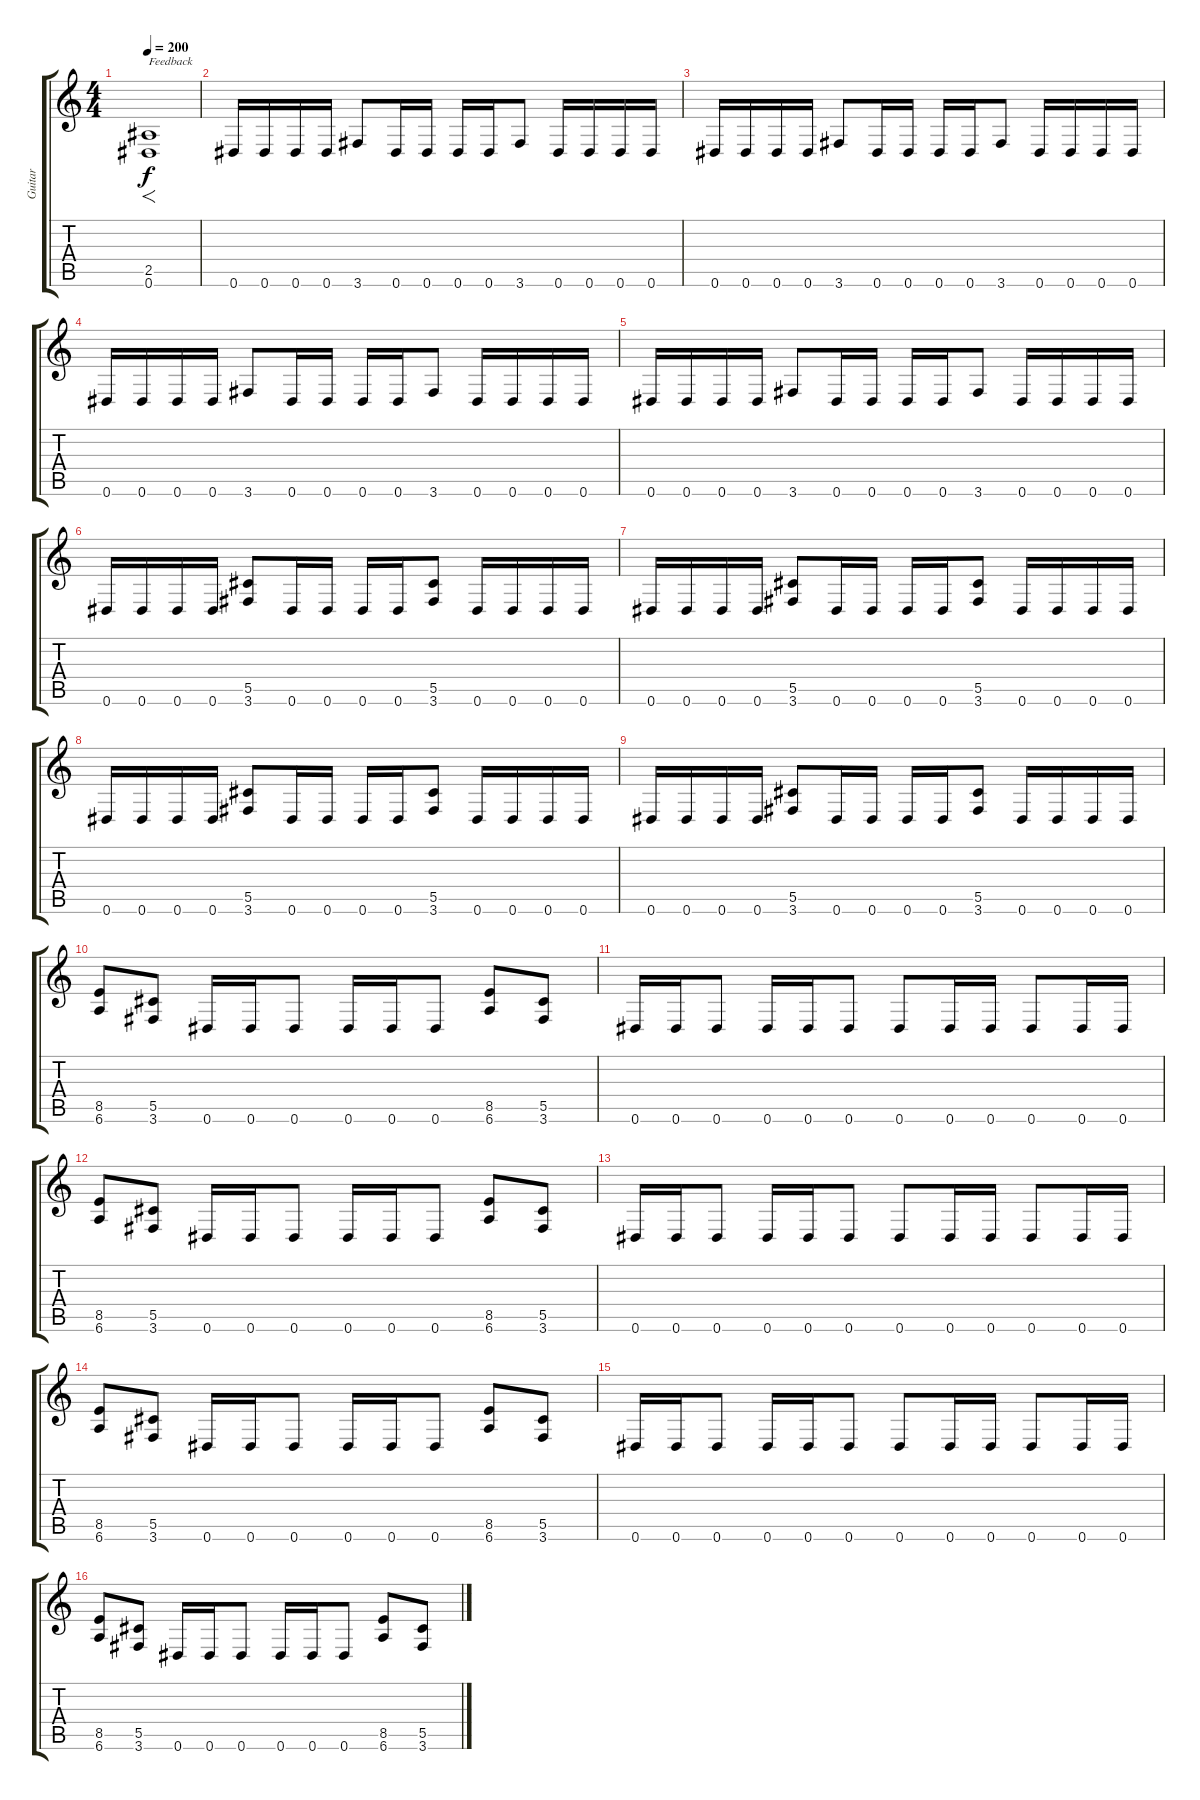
\track ("Guitar" "Guitar") {instrument distortionguitar}
\staff {score tabs}
\tuning (Eb4 Bb3 Gb3 Db3 Ab2 Eb2) {hide}
\ts (4 4)
\tempo 200
\clef g2
\ks c
(2.5 0.6).1{f txt "Feedback" dy f instrument distortionguitar} |
0.6.16 0.6.16 0.6.16 0.6.16 3.6.8 0.6.16 0.6.16 0.6.16 0.6.16 3.6.8 0.6.16 0.6.16 0.6.16 0.6.16 |
0.6.16 0.6.16 0.6.16 0.6.16 3.6.8 0.6.16 0.6.16 0.6.16 0.6.16 3.6.8 0.6.16 0.6.16 0.6.16 0.6.16 |
0.6.16 0.6.16 0.6.16 0.6.16 3.6.8 0.6.16 0.6.16 0.6.16 0.6.16 3.6.8 0.6.16 0.6.16 0.6.16 0.6.16 |
0.6.16 0.6.16 0.6.16 0.6.16 3.6.8 0.6.16 0.6.16 0.6.16 0.6.16 3.6.8 0.6.16 0.6.16 0.6.16 0.6.16 |
0.6.16 0.6.16 0.6.16 0.6.16 (5.5 3.6).8 0.6.16 0.6.16 0.6.16 0.6.16 (5.5 3.6).8 0.6.16 0.6.16 0.6.16 0.6.16 |
0.6.16 0.6.16 0.6.16 0.6.16 (5.5 3.6).8 0.6.16 0.6.16 0.6.16 0.6.16 (5.5 3.6).8 0.6.16 0.6.16 0.6.16 0.6.16 |
0.6.16 0.6.16 0.6.16 0.6.16 (5.5 3.6).8 0.6.16 0.6.16 0.6.16 0.6.16 (5.5 3.6).8 0.6.16 0.6.16 0.6.16 0.6.16 |
0.6.16 0.6.16 0.6.16 0.6.16 (5.5 3.6).8 0.6.16 0.6.16 0.6.16 0.6.16 (5.5 3.6).8 0.6.16 0.6.16 0.6.16 0.6.16 |
(8.5 6.6).8 (5.5 3.6).8 0.6.16 0.6.16 0.6.8 0.6.16 0.6.16 0.6.8 (8.5 6.6).8 (5.5 3.6).8 |
0.6.16 0.6.16 0.6.8 0.6.16 0.6.16 0.6.8 0.6.8 0.6.16 0.6.16 0.6.8 0.6.16 0.6.16 |
(8.5 6.6).8 (5.5 3.6).8 0.6.16 0.6.16 0.6.8 0.6.16 0.6.16 0.6.8 (8.5 6.6).8 (5.5 3.6).8 |
0.6.16 0.6.16 0.6.8 0.6.16 0.6.16 0.6.8 0.6.8 0.6.16 0.6.16 0.6.8 0.6.16 0.6.16 |
(8.5 6.6).8 (5.5 3.6).8 0.6.16 0.6.16 0.6.8 0.6.16 0.6.16 0.6.8 (8.5 6.6).8 (5.5 3.6).8 |
0.6.16 0.6.16 0.6.8 0.6.16 0.6.16 0.6.8 0.6.8 0.6.16 0.6.16 0.6.8 0.6.16 0.6.16 |
(8.5 6.6).8 (5.5 3.6).8 0.6.16 0.6.16 0.6.8 0.6.16 0.6.16 0.6.8 (8.5 6.6).8 (5.5 3.6).8
